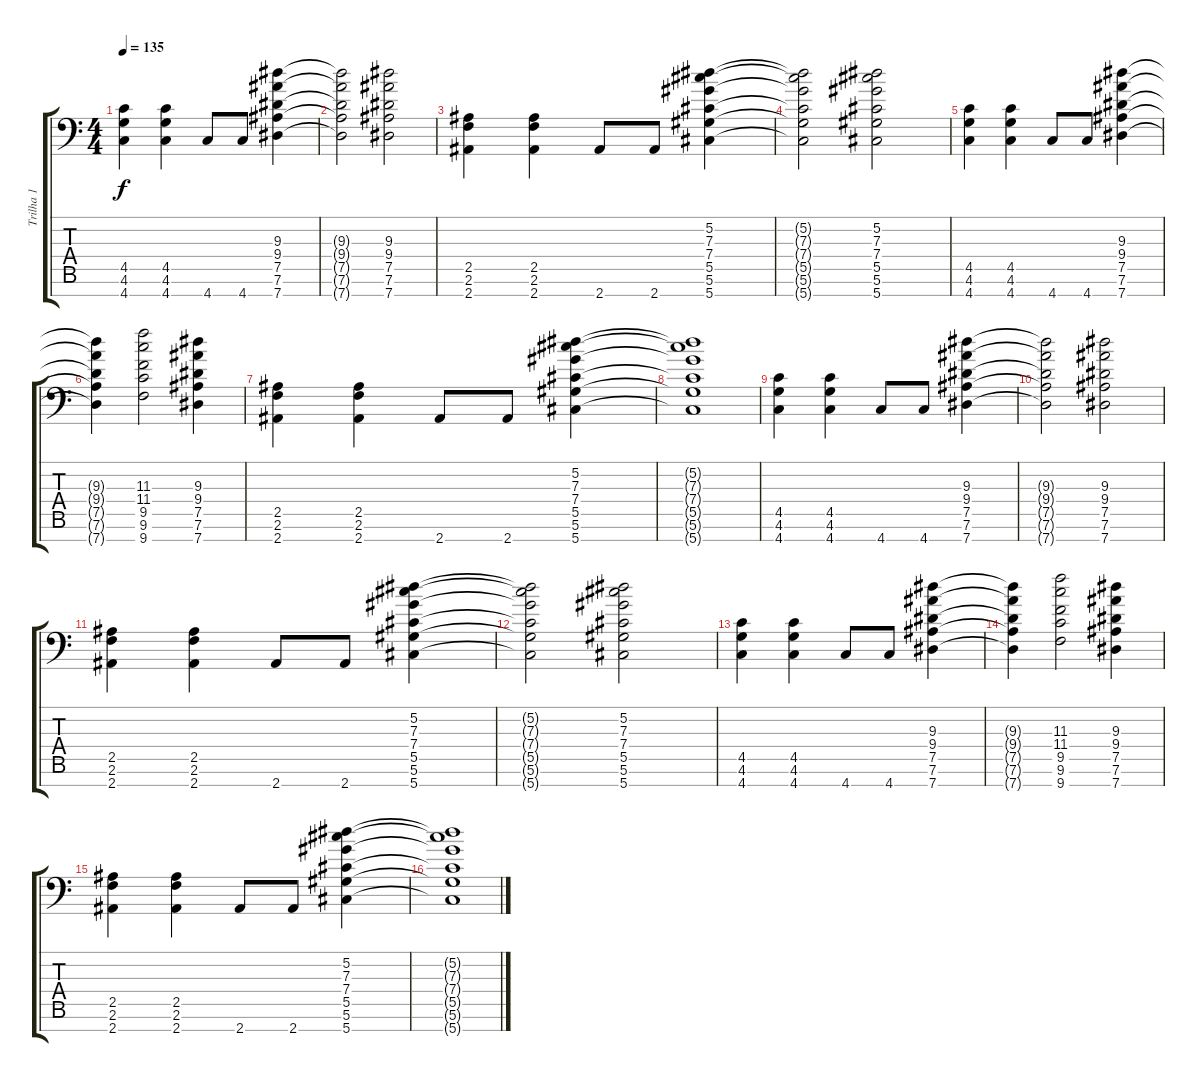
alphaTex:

\track ("Trilha 1" "Trilha 1") {instrument overdrivenguitar}
\staff {score tabs}
\tuning (Eb4 Bb3 Gb3 Db3 Ab2 Eb2 Ab1) {hide}
\ts (4 4)
\tempo 135
\clef f4
\ks c
(4.5 4.6 4.7).4{dy f} (4.5 4.6 4.7).4 4.7.8 4.7.8 (9.3 9.4 7.5 7.6 7.7).4 |
(9.3{t} 9.4{t} 7.5{t} 7.6{t} 7.7{t}).2 (9.3 9.4 7.5 7.6 7.7).2 |
(2.5 2.6 2.7).4 (2.5 2.6 2.7).4 2.7.8 2.7.8 (5.2 7.3 7.4 5.5 5.6 5.7).4 |
(5.2{t} 7.3{t} 7.4{t} 5.5{t} 5.6{t} 5.7{t}).2 (5.2 7.3 7.4 5.5 5.6 5.7).2 |
(4.5 4.6 4.7).4 (4.5 4.6 4.7).4 4.7.8 4.7.8 (9.3 9.4 7.5 7.6 7.7).4 |
(9.3{t} 9.4{t} 7.5{t} 7.6{t} 7.7{t}).4 (11.3 11.4 9.5 9.6 9.7).2 (9.3 9.4 7.5 7.6 7.7).4 |
(2.5 2.6 2.7).4 (2.5 2.6 2.7).4 2.7.8 2.7.8 (5.2 7.3 7.4 5.5 5.6 5.7).4 |
(5.2{t} 7.3{t} 7.4{t} 5.5{t} 5.6{t} 5.7{t}).1 |
(4.5 4.6 4.7).4 (4.5 4.6 4.7).4 4.7.8 4.7.8 (9.3 9.4 7.5 7.6 7.7).4 |
(9.3{t} 9.4{t} 7.5{t} 7.6{t} 7.7{t}).2 (9.3 9.4 7.5 7.6 7.7).2 |
(2.5 2.6 2.7).4 (2.5 2.6 2.7).4 2.7.8 2.7.8 (5.2 7.3 7.4 5.5 5.6 5.7).4 |
(5.2{t} 7.3{t} 7.4{t} 5.5{t} 5.6{t} 5.7{t}).2 (5.2 7.3 7.4 5.5 5.6 5.7).2 |
(4.5 4.6 4.7).4 (4.5 4.6 4.7).4 4.7.8 4.7.8 (9.3 9.4 7.5 7.6 7.7).4 |
(9.3{t} 9.4{t} 7.5{t} 7.6{t} 7.7{t}).4 (11.3 11.4 9.5 9.6 9.7).2 (9.3 9.4 7.5 7.6 7.7).4 |
(2.5 2.6 2.7).4 (2.5 2.6 2.7).4 2.7.8 2.7.8 (5.2 7.3 7.4 5.5 5.6 5.7).4 |
(5.2{t} 7.3{t} 7.4{t} 5.5{t} 5.6{t} 5.7{t}).1
